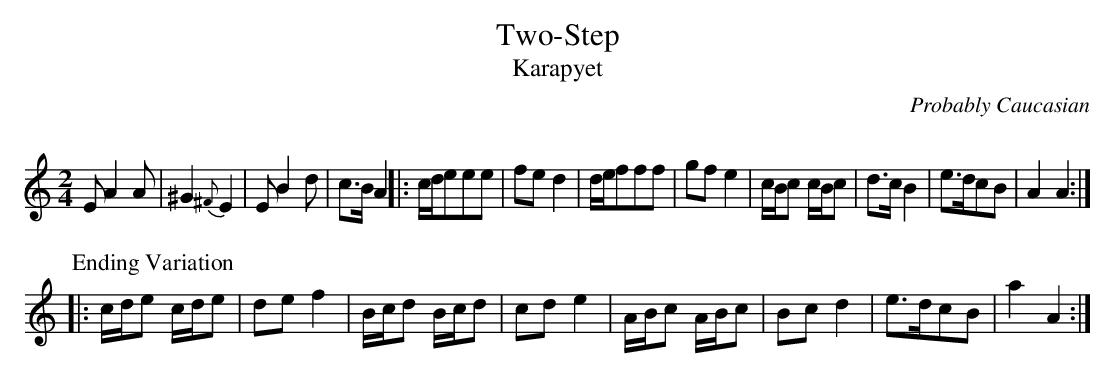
X:1
T:Two-Step
T:Karapyet
Q:120
O:Probably Caucasian
M:2/4
L:1/8
K:AMin
E A2 A | ^G2 {^F}E2 | E B2 d | c>B A2 |: \
c/2d/2eee | fe d2 | d/2e/2fff | gf e2 | \
c/2B/2c c/2B/2c | d>c B2 | e>dcB | A2 A2 :|
P:Ending Variation
|: c/2d/2e c/2d/2e | de f2 | \
B/2c/2d B/2c/2d | cd e2 | \
A/2B/2c A/2B/2c | Bc d2 | e>dcB | a2 A2 :|
